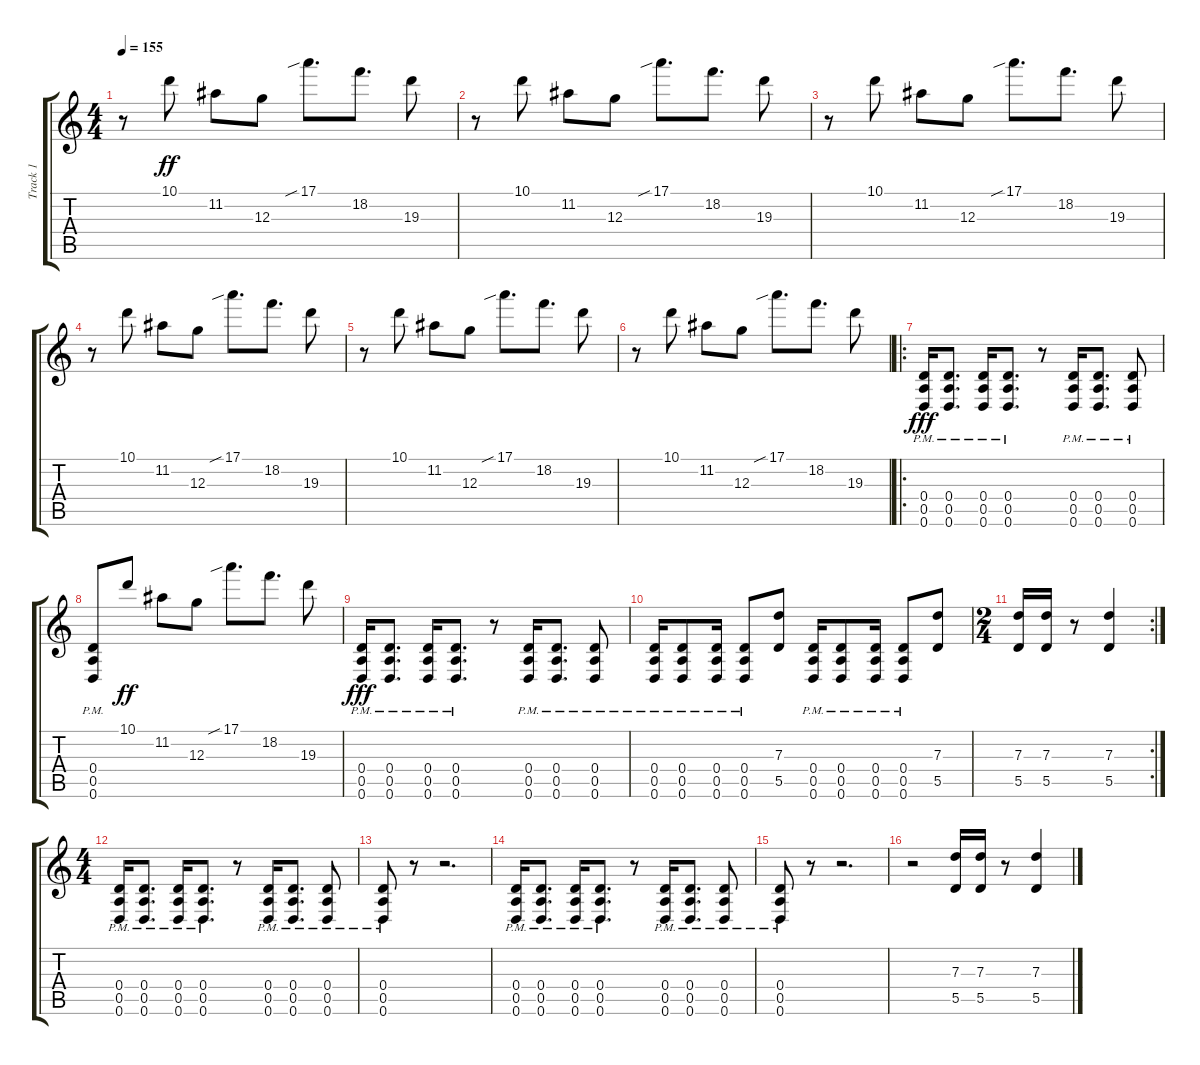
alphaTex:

\track ("Track 1" "Track 1") {instrument distortionguitar}
\staff {score tabs}
\tuning (E4 B3 G3 D3 A2 D2) {hide}
\ts (4 4)
\tempo 155
\clef g2
\ks c
r.8{dy ff} 10.1.8 11.2.8 12.3.8 17.1{sib}.8{d} 18.2.8{d} 19.3.8 |
r.8 10.1.8 11.2.8 12.3.8 17.1{sib}.8{d} 18.2.8{d} 19.3.8 |
r.8 10.1.8 11.2.8 12.3.8 17.1{sib}.8{d} 18.2.8{d} 19.3.8 |
r.8 10.1.8 11.2.8 12.3.8 17.1{sib}.8{d} 18.2.8{d} 19.3.8 |
r.8 10.1.8 11.2.8 12.3.8 17.1{sib}.8{d} 18.2.8{d} 19.3.8 |
r.8 10.1.8 11.2.8 12.3.8 17.1{sib}.8{d} 18.2.8{d} 19.3.8 |
\ro
(0.4{pm} 0.5{pm} 0.6{pm}).16{dy fff} (0.4{pm} 0.5{pm} 0.6{pm}).8{d} (0.4{pm} 0.5{pm} 0.6{pm}).16 (0.4{pm} 0.5{pm} 0.6{pm}).8{d} r.8 (0.4{pm} 0.5{pm} 0.6{pm}).16 (0.4{pm} 0.5{pm} 0.6{pm}).8{d} (0.4{pm} 0.5{pm} 0.6{pm}).8 |
(0.4{pm} 0.5{pm} 0.6{pm}).8 10.1.8{dy ff} 11.2.8 12.3.8 17.1{sib}.8{d} 18.2.8{d} 19.3.8 |
(0.4{pm} 0.5{pm} 0.6{pm}).16{dy fff} (0.4{pm} 0.5{pm} 0.6{pm}).8{d} (0.4{pm} 0.5{pm} 0.6{pm}).16 (0.4{pm} 0.5{pm} 0.6{pm}).8{d} r.8 (0.4{pm} 0.5{pm} 0.6{pm}).16 (0.4{pm} 0.5{pm} 0.6{pm}).8{d} (0.4{pm} 0.5{pm} 0.6{pm}).8 |
(0.4{pm} 0.5{pm} 0.6{pm}).16 (0.4{pm} 0.5{pm} 0.6{pm}).8 (0.4{pm} 0.5{pm} 0.6{pm}).16 (0.4{pm} 0.5{pm} 0.6{pm}).8 (7.3 5.5).8 (0.4{pm} 0.5{pm} 0.6{pm}).16 (0.4{pm} 0.5{pm} 0.6{pm}).8 (0.4{pm} 0.5{pm} 0.6{pm}).16 (0.4{pm} 0.5{pm} 0.6{pm}).8 (7.3 5.5).8 |
\rc 2
\ts (2 4)
(7.3 5.5).16 (7.3 5.5).16 r.8 (7.3 5.5).4 |
\ts (4 4)
(0.4{pm} 0.5{pm} 0.6{pm}).16 (0.4{pm} 0.5{pm} 0.6{pm}).8{d} (0.4{pm} 0.5{pm} 0.6{pm}).16 (0.4{pm} 0.5{pm} 0.6{pm}).8{d} r.8 (0.4{pm} 0.5{pm} 0.6{pm}).16 (0.4{pm} 0.5{pm} 0.6{pm}).8{d} (0.4{pm} 0.5{pm} 0.6{pm}).8 |
(0.4{pm} 0.5{pm} 0.6{pm}).8 r.8 r.2{d} |
(0.4{pm} 0.5{pm} 0.6{pm}).16 (0.4{pm} 0.5{pm} 0.6{pm}).8{d} (0.4{pm} 0.5{pm} 0.6{pm}).16 (0.4{pm} 0.5{pm} 0.6{pm}).8{d} r.8 (0.4{pm} 0.5{pm} 0.6{pm}).16 (0.4{pm} 0.5{pm} 0.6{pm}).8{d} (0.4{pm} 0.5{pm} 0.6{pm}).8 |
(0.4{pm} 0.5{pm} 0.6{pm}).8 r.8 r.2{d} |
r.2 (7.3 5.5).16 (7.3 5.5).16 r.8 (7.3 5.5).4
